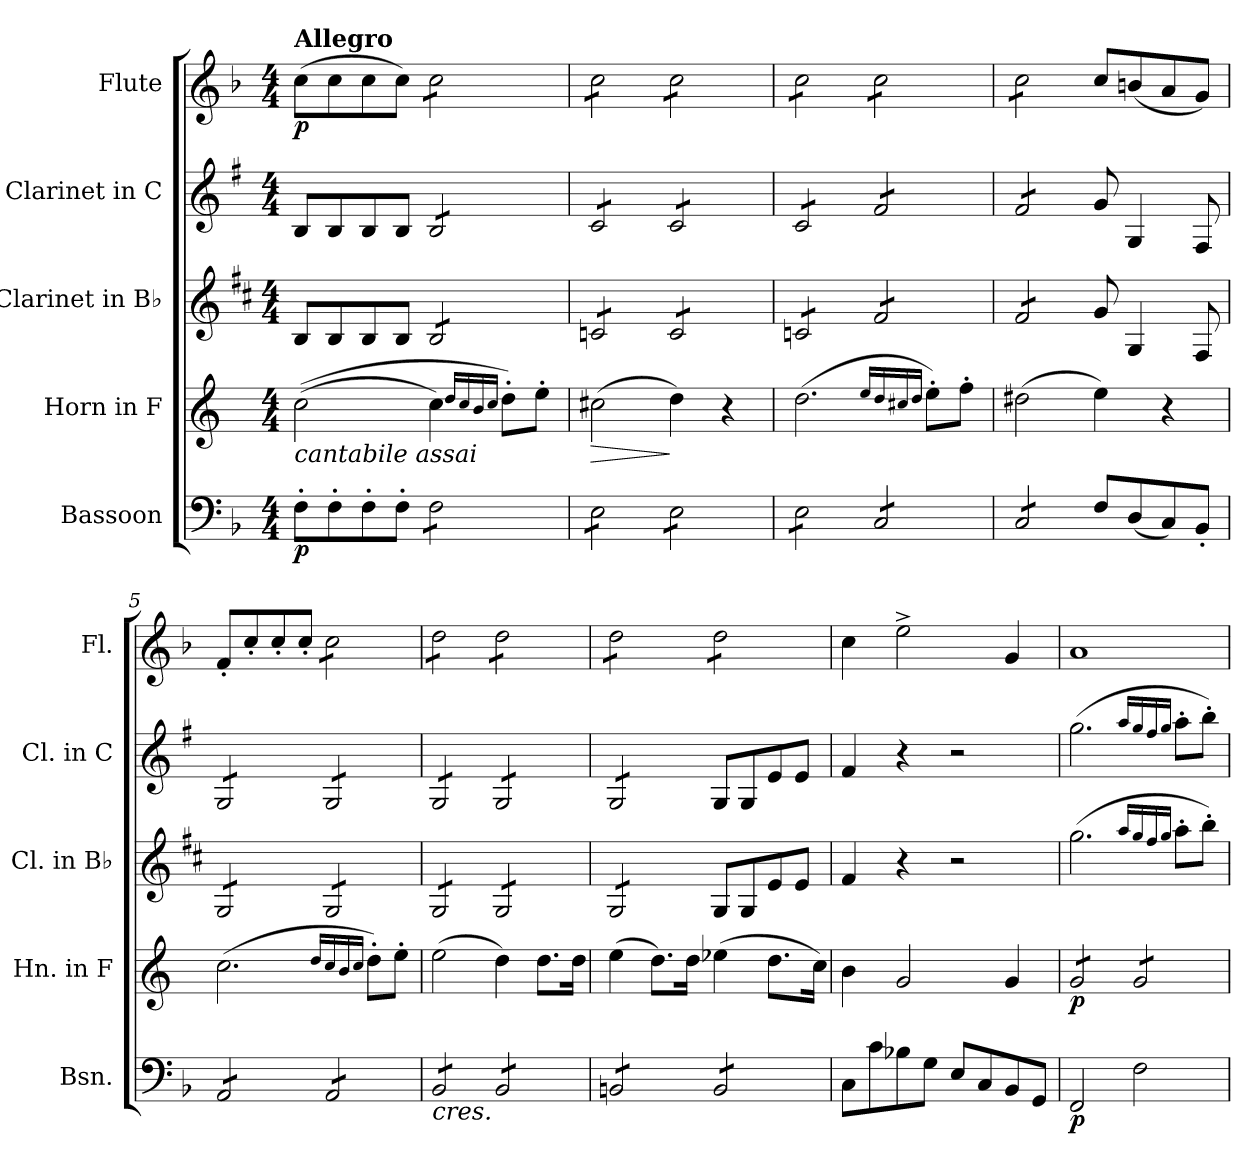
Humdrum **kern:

**kern	**dynam	**kern	**dynam	**kern	**kern	**kern	**dynam
*part5	*part5	*part4	*part4	*part3	*part2	*part1	*part1
*staff5	*staff5	*staff4	*staff4	*staff3	*staff2	*staff1	*staff1
*I"Bassoon	*	*I"Horn in F	*	*I"Clarinet in B♭	*I"Clarinet in C	*I"Flute	*
*I'Bsn.	*	*I'Hn. in F	*	*I'Cl. in B♭	*I'Cl. in C	*I'Fl.	*
*clefF4	*	*clefG2	*	*clefG2	*clefG2	*clefG2	*
*	*	*ITrd4c7	*	*ITrd1c2	*ITrd1c2	*	*
*k[b-]	*	*k[b-]	*	*k[]	*k[b-]	*k[b-]	*
*M4/4	*	*M4/4	*	*M4/4	*M4/4	*M4/4	*
=1	=1	=1	=1	=1	=1	=1	=1
!	!	!	!	!	!	!LO:TX:a:B:t=Allegro	!
!	!	!LO:TX:b:i:t=cantabile assai	!	!	!	!	!
!	!LO:DY:b	!	!	!	!	!	!LO:DY:b
8F'\L	p	((2f\	.	8A/L	8A/L	(8cc\L	p
8F'\	.	.	.	8A/	8A/	8cc\	.
8F'\	.	.	.	8A/	8A/	8cc\	.
8F'\J	.	.	.	8A/J	8A/J	8cc\J)	.
*tremolo	*	*	*	*	*	*	*
*	*	*	*	*tremolo	*	*	*
*	*	*	*	*	*tremolo	*	*
*	*	*	*	*	*	*tremolo	*
8F\L	.	4f\)	.	8A/L	8A/L	8cc\L	.
8F\	.	.	.	8A/	8A/	8cc\	.
.	.	16qg/LL	.	.	.	.	.
.	.	16qf/	.	.	.	.	.
.	.	16qe/	.	.	.	.	.
.	.	16qf/JJ	.	.	.	.	.
8F\	.	8g'\L)	.	8A/	8A/	8cc\	.
8F\J	.	8a'\J	.	8A/J	8A/J	8cc\J	.
=2	=2	=2	=2	=2	=2	=2	=2
!	!	!	!LO:HP:b	!	!	!	!
8E\L	.	(2f#X\	>	8B-X/L	8B-/L	8cc\L	.
8E\	.	.	.	8B-X/	8B-/	8cc\	.
8E\	.	.	.	8B-X/	8B-/	8cc\	.
8E\J	.	.	.	8B-X/J	8B-/J	8cc\J	.
8E\L	.	4g\)	]	8B-/L	8B-/L	8cc\L	.
8E\	.	.	.	8B-/	8B-/	8cc\	.
8E\	.	4r	.	8B-/	8B-/	8cc\	.
8E\J	.	.	.	8B-/J	8B-/J	8cc\J	.
=3	=3	=3	=3	=3	=3	=3	=3
8E\L	.	(2.g\	.	8B-X/L	8B-/L	8cc\L	.
8E\	.	.	.	8B-X/	8B-/	8cc\	.
8E\	.	.	.	8B-X/	8B-/	8cc\	.
8E\J	.	.	.	8B-X/J	8B-/J	8cc\J	.
8C/L	.	.	.	8e/L	8e/L	8cc\L	.
8C/	.	.	.	8e/	8e/	8cc\	.
.	.	16qa/LL	.	.	.	.	.
.	.	16qg/	.	.	.	.	.
.	.	16qf#X/	.	.	.	.	.
.	.	16qg/JJ	.	.	.	.	.
8C/	.	8a'\L)	.	8e/	8e/	8cc\	.
8C/J	.	8b-'\J	.	8e/J	8e/J	8cc\J	.
=4	=4	=4	=4	=4	=4	=4	=4
(8C/L	.	(2g#X\	.	8e/L	8e/L	(8cc\L	.
(8C/	.	.	.	8e/	8e/	(8cc\	.
(8C/	.	.	.	8e/	8e/	(8cc\	.
(8C/J	.	.	.	8e/J	8e/J	(8cc\J	.
*	*	*	*	*	*	*Xtremolo	*
*	*	*	*	*	*Xtremolo	*	*
*	*	*	*	*Xtremolo	*	*	*
*Xtremolo	*	*	*	*	*	*	*
8F/L)	.	4a\)	.	8f/	8f/	8cc/L)	.
(8D/	.	.	.	4F/	4F/	(8bn/	.
8C/)	.	4r	.	.	.	8a/	.
8BB-'/J	.	.	.	8E/	8E/	8g/J)	.
!!LO:LB:g=z
=5	=5	=5	=5	=5	=5	=5	=5
*tremolo	*	*	*	*	*	*	*
*	*	*	*	*tremolo	*	*	*
*	*	*	*	*	*tremolo	*	*
8AA/L	.	(2.f\	.	8F/L	8F/L	8f'/L	.
8AA/	.	.	.	8F/	8F/	8cc'/	.
8AA/	.	.	.	8F/	8F/	8cc'/	.
8AA/J	.	.	.	8F/J	8F/J	8cc'/J	.
*	*	*	*	*	*	*tremolo	*
8AA/L	.	.	.	8F/L	8F/L	8cc\L	.
8AA/	.	.	.	8F/	8F/	8cc\	.
.	.	16qg/LL	.	.	.	.	.
.	.	16qf/	.	.	.	.	.
.	.	16qe/	.	.	.	.	.
.	.	16qf/JJ	.	.	.	.	.
8AA/	.	8g'\L)	.	8F/	8F/	8cc\	.
8AA/J	.	8a'\J	.	8F/J	8F/J	8cc\J	.
=6	=6	=6	=6	=6	=6	=6	=6
!LO:TX:b:i:t=cres.	!	!	!	!	!	!	!
8BB-/L	.	(2a\	.	8F/L	8F/L	8dd\L	.
8BB-/	.	.	.	8F/	8F/	8dd\	.
8BB-/	.	.	.	8F/	8F/	8dd\	.
8BB-/J	.	.	.	8F/J	8F/J	8dd\J	.
8BB-/L	.	4g\)	.	8F/L	8F/L	8dd\L	.
8BB-/	.	.	.	8F/	8F/	8dd\	.
8BB-/	.	8.g\L	.	8F/	8F/	8dd\	.
8BB-/J	.	.	.	8F/J	8F/J	8dd\J	.
.	.	16g\Jk	.	.	.	.	.
=7	=7	=7	=7	=7	=7	=7	=7
8BBn/L	.	(4a\	.	8F/L	8F/L	8dd\L	.
8BBn/	.	.	.	8F/	8F/	8dd\	.
8BBn/	.	8.g\L)	.	8F/	8F/	8dd\	.
8BBn/J	.	.	.	8F/J	8F/J	8dd\J	.
*	*	*	*	*	*Xtremolo	*	*
*	*	*	*	*Xtremolo	*	*	*
.	.	16g\Jk	.	.	.	.	.
8BB/L	.	(4a-X\	.	8F/L	8F/L	8dd\L	.
8BB/	.	.	.	8F/	8F/	8dd\	.
8BB/	.	8.g\L	.	8d/	8d/	8dd\	.
8BB/J	.	.	.	8d/J	8d/J	8dd\J	.
*	*	*	*	*	*	*Xtremolo	*
*Xtremolo	*	*	*	*	*	*	*
.	.	16f\Jk)	.	.	.	.	.
=8	=8	=8	=8	=8	=8	=8	=8
8C\L	.	4e\	.	4e/	4e/	4cc\	.
8c\	.	.	.	.	.	.	.
8B-X\	.	2c/	.	4r	4r	2ee^\	.
8G\J	.	.	.	.	.	.	.
8E/L	.	.	.	2r	2r	.	.
8C/	.	.	.	.	.	.	.
8BB-/	.	4c/	.	.	.	4g/	.
8GG/J	.	.	.	.	.	.	.
!!LO:PB:g=z
=9	=9	=9	=9	=9	=9	=9	=9
!	!LO:DY:b	!	!LO:DY:b	!	!	!	!
*	*	*tremolo	*	*	*	*	*
2FF/	p	8c/L	p	(2.ff\	(2.ff\	1a	.
.	.	8c/	.	.	.	.	.
.	.	8c/	.	.	.	.	.
.	.	8c/J	.	.	.	.	.
2F\	.	8c/L	.	.	.	.	.
.	.	8c/	.	.	.	.	.
.	.	.	.	16qgg/LL	16qgg/LL	.	.
.	.	.	.	16qff/	16qff/	.	.
.	.	.	.	16qee/	16qee/	.	.
.	.	.	.	16qff/JJ	16qff/JJ	.	.
.	.	8c/	.	8gg'\L	8gg'\L	.	.
.	.	8c/J	.	8aa'\J)	8aa'\J)	.	.
*	*	*Xtremolo	*	*	*	*	*
=	=	=	=	=	=	=	=
*-	*-	*-	*-	*-	*-	*-	*-
